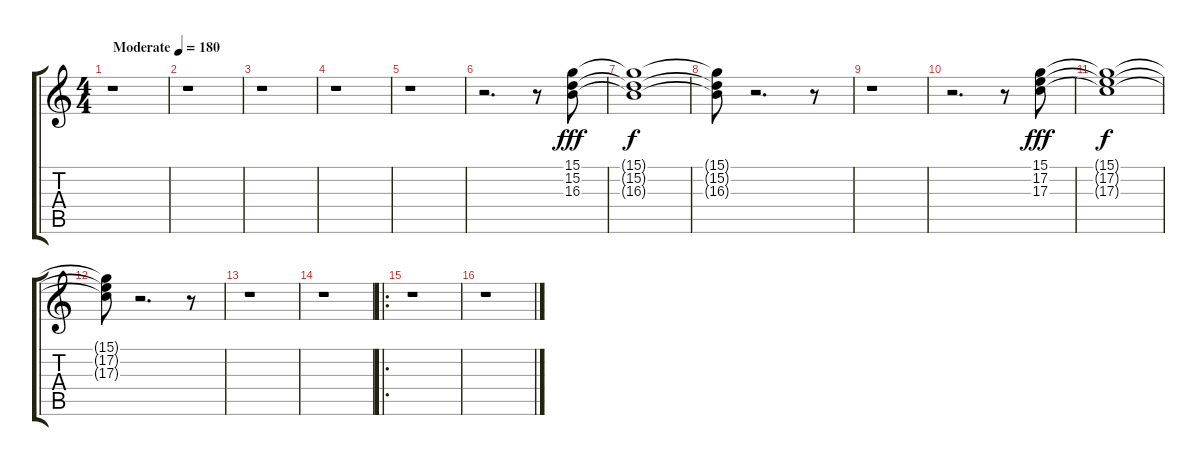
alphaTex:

\track "" {instrument lead4chiff}
\staff {score tabs}
\tuning (E4 B3 G3 D3 A2 E2) {hide}
\ts (4 4)
\tempo (180 "Moderate")
\clef g2
\ks c
r.1{dy fff instrument lead4chiff} |
r.1 |
r.1 |
r.1 |
r.1 |
r.2{d} r.8 (15.1 15.2 16.3).8{volume 12} |
(15.1{t} 15.2{t} 16.3{t}).1{dy f} |
(15.1{t} 15.2{t} 16.3{t}).8 r.2{d} r.8 |
r.1 |
r.2{d} r.8 (15.1 17.2 17.3).8{dy fff volume 12} |
(15.1{t} 17.2{t} 17.3{t}).1{dy f} |
(15.1{t} 17.2{t} 17.3{t}).8 r.2{d} r.8 |
r.1 |
r.1 |
\ro
r.1 |
r.1
